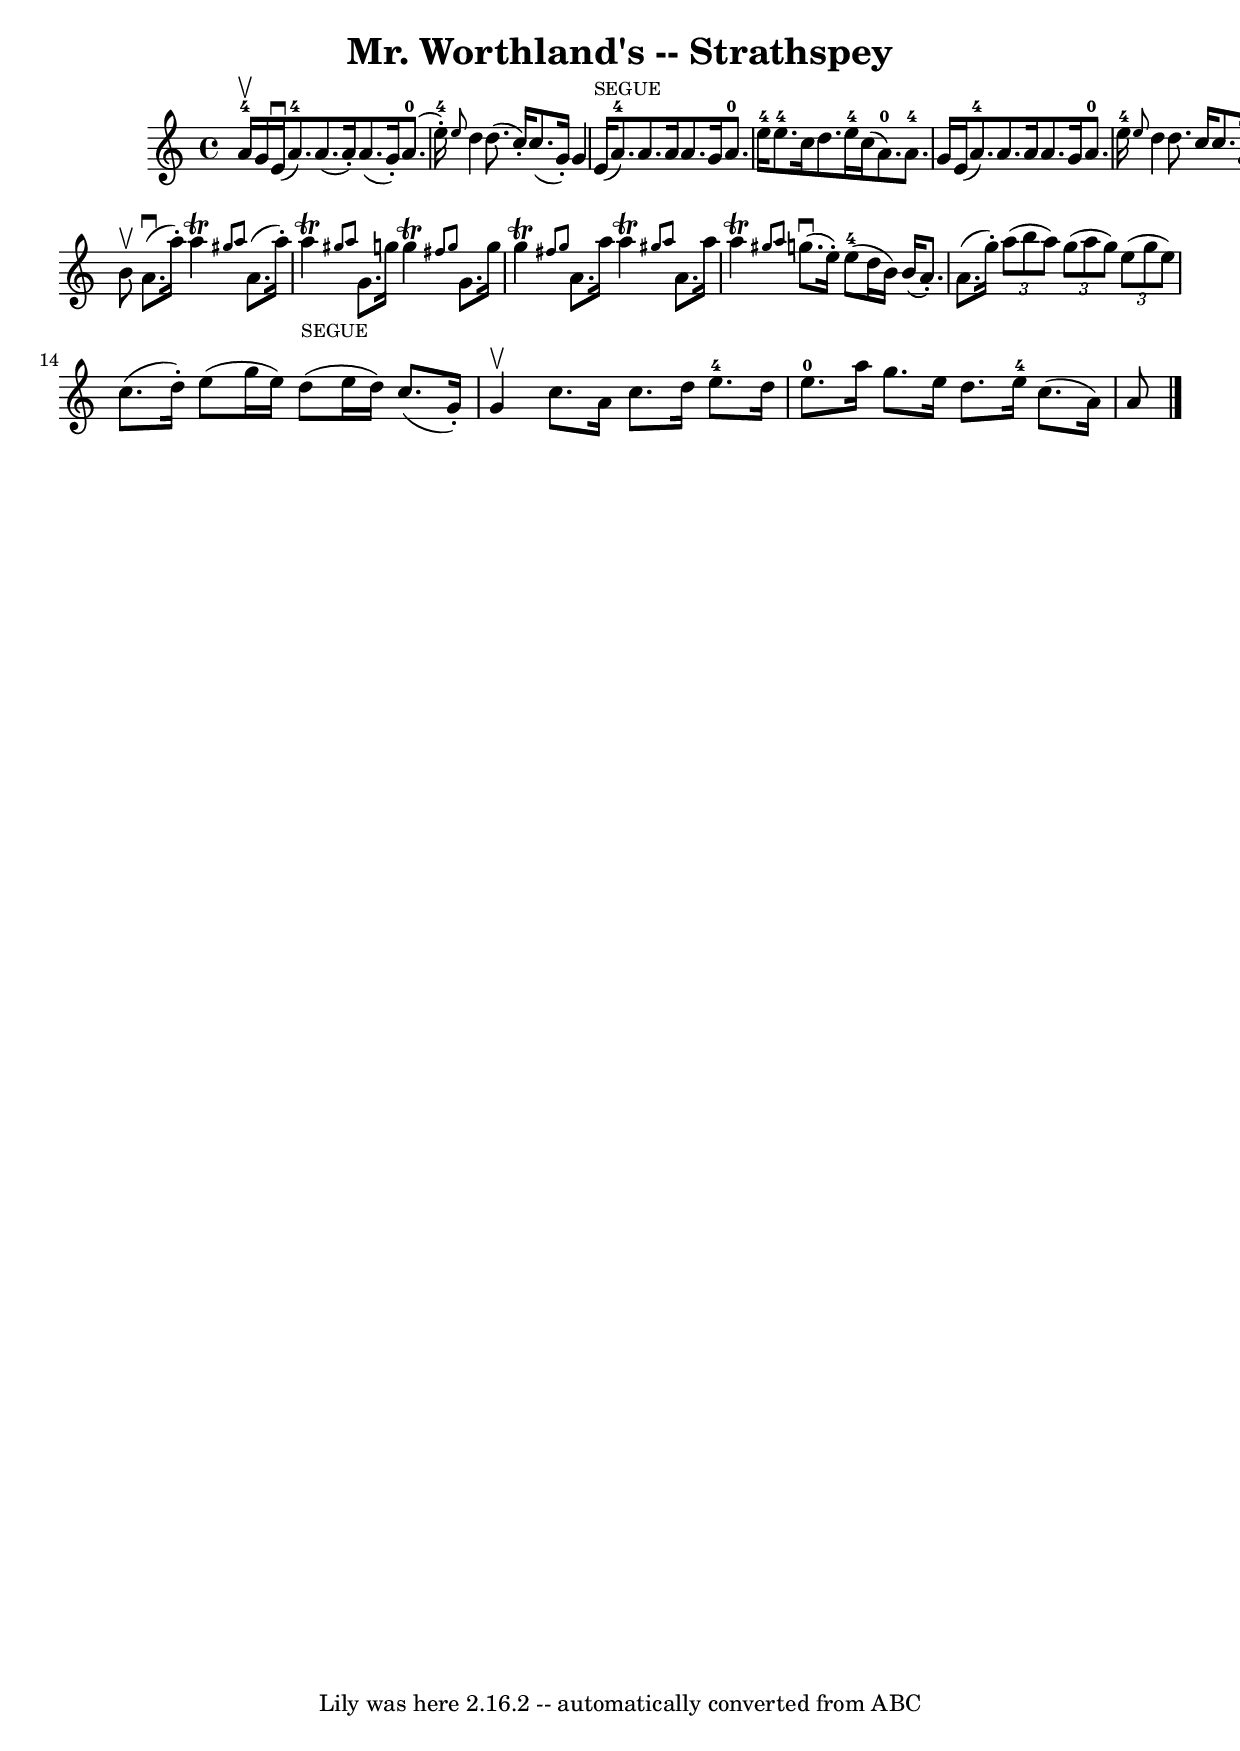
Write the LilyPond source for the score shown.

\version "2.16.2"
\include "Mammoth.ily"
\header {
  %% book = "Ryan's Mammoth Collection"
  crossRefNumber = "1"
  footnotes = "\\\\161 959"
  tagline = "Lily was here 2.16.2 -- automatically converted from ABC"
  title = "Mr. Worthland's -- Strathspey"

}
voicedefault =  {


  \override Staff.TimeSignature #'style = #'C
  \time 4/4 
  \key a \minor a'16-4^\upbow g'16  |
  e'16 
  ^\downbow(a'8.-4) a'8. (a'16 -.) a'8. (g'16 -.) a'8. 
  -0(e''16-4-.)   |
  \grace { e''8  
	 } d''4 d''8. (
  c''16 -.) c''8. (g'16 -.) g'4    |
  e'16^\segue(
  a'8.-4) a'8. a'16 a'8. g'16 a'8.-0 e''16-4   
  |
  e''8.-4 c''16 d''8. e''16-4 c''16 (a'8.-0) 
  a'8.-4 g'16    |
  e'16 (a'8.-4) a'8. a'16 a'8. 
  g'16 a'8.-0 e''16-4   |
  \grace { e''8  
	 } d''4    
  d''8. c''16 c''8. g'16 g'4    |
  e'16 (a'8.-4)   
  a'8. a'16 a'8. g'16 a'8.-0 e''16-4   |
  e''8. 
  -4 c''16 d''8. e''16-4 c''16 (a'8.) a'4    \bar "|."     
  b'8^\upbow |
  a'8.^\downbow(a''16 -.) a''4^\trill \grace {  
    gis''8 a''8  
  } a'8. (a''16 -.) a''4_\segue^\trill \grace {    
    gis''!8 a''8  
  }   |
  g'8. g''16 g''4^\trill \grace {    
    fis''8 g''8  
  } g'8. g''16 g''4^\trill \grace { fis''!8 g''8  

				  }   |
  a'8. a''16 a''4^\trill \grace { gis''8 a''8  
				}   
  a'8. a''16 a''4^\trill \grace { gis''!8 a''8  
				}   |
  
  g''8.^\downbow(e''16 -.) e''8-4(d''16 b'16) b'16 (
  a'8. -.) a'8. (g''16 -.)   |
  \times 2/3 { a''8 (b''8   
	       a''8) 
	     }   \times 2/3 { g''8 (a''8 g''8) 
			    }   \times 2/3 { e''8 
					     (g''8 e''8) 
					   } c''8. (d''16 -.)   |
  e''8 (g''16    
  e''16) d''8 (e''16 d''16) c''8. (g'16 -.) g'4^\upbow   
  |
  c''8. a'16 c''8. d''16 e''8.-4 d''16 e''8. 
  -0 a''16    |
  g''8. e''16 d''8. e''16-4 c''8. (
  a'16) a'8    \bar "|."   

}

\score{
  <<

    \context Staff="default"
    {
      \voicedefault 
      
    }

  >>
  \layout {
    
  }
  \midi {
  }

}
